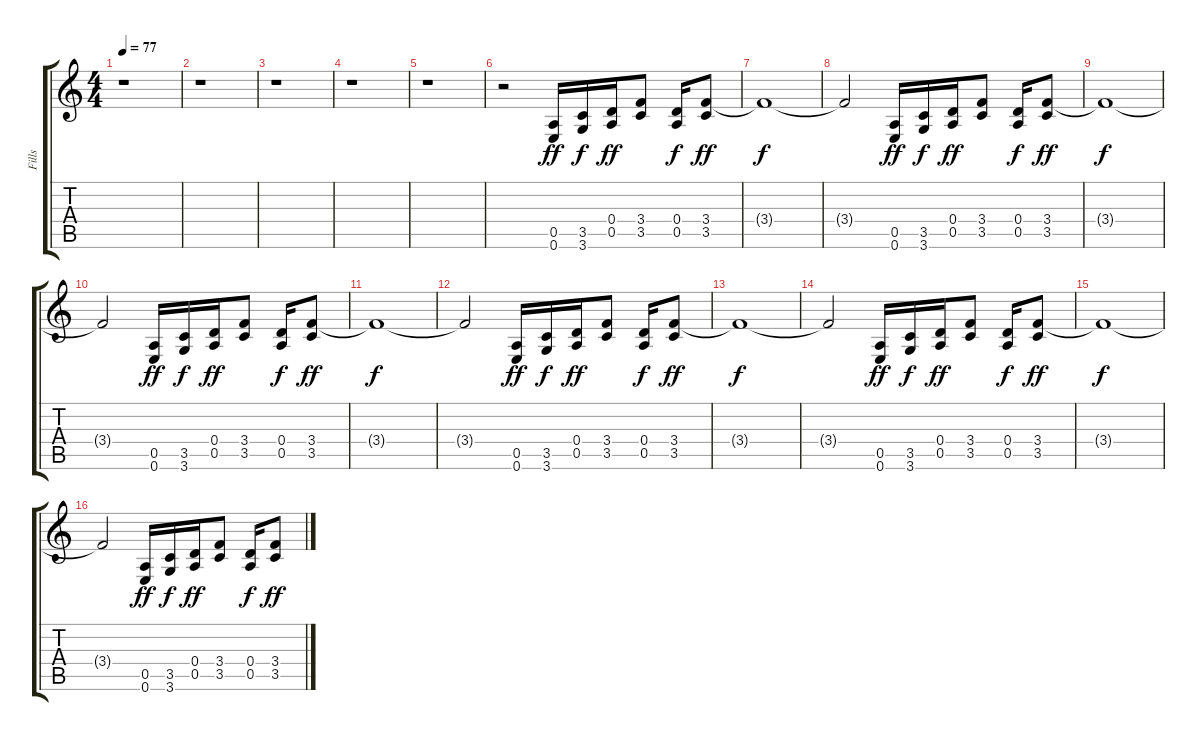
\track ("Fills" "Fills") {instrument acousticguitarsteel}
\staff {score tabs}
\tuning (E4 B3 G3 D3 A2 E2) {hide}
\ts (4 4)
\tempo 77
\clef g2
\ks c
r.1{dy ff instrument acousticguitarsteel} |
r.1 |
r.1 |
r.1 |
r.1 |
r.2 (0.5 0.6).16 (3.5 3.6).16{dy f} (0.4 0.5).16{dy ff} (3.4 3.5).8 (0.4 0.5).16{dy f} (3.4 3.5).8{dy ff} |
3.4{t}.1{dy f} |
3.4{t}.2 (0.5 0.6).16{dy ff} (3.5 3.6).16{dy f} (0.4 0.5).16{dy ff} (3.4 3.5).8 (0.4 0.5).16{dy f} (3.4 3.5).8{dy ff} |
3.4{t}.1{dy f} |
3.4{t}.2 (0.5 0.6).16{dy ff} (3.5 3.6).16{dy f} (0.4 0.5).16{dy ff} (3.4 3.5).8 (0.4 0.5).16{dy f} (3.4 3.5).8{dy ff} |
3.4{t}.1{dy f} |
3.4{t}.2 (0.5 0.6).16{dy ff} (3.5 3.6).16{dy f} (0.4 0.5).16{dy ff} (3.4 3.5).8 (0.4 0.5).16{dy f} (3.4 3.5).8{dy ff} |
3.4{t}.1{dy f} |
3.4{t}.2 (0.5 0.6).16{dy ff} (3.5 3.6).16{dy f} (0.4 0.5).16{dy ff} (3.4 3.5).8 (0.4 0.5).16{dy f} (3.4 3.5).8{dy ff} |
3.4{t}.1{dy f} |
3.4{t}.2 (0.5 0.6).16{dy ff} (3.5 3.6).16{dy f} (0.4 0.5).16{dy ff} (3.4 3.5).8 (0.4 0.5).16{dy f} (3.4 3.5).8{dy ff}
